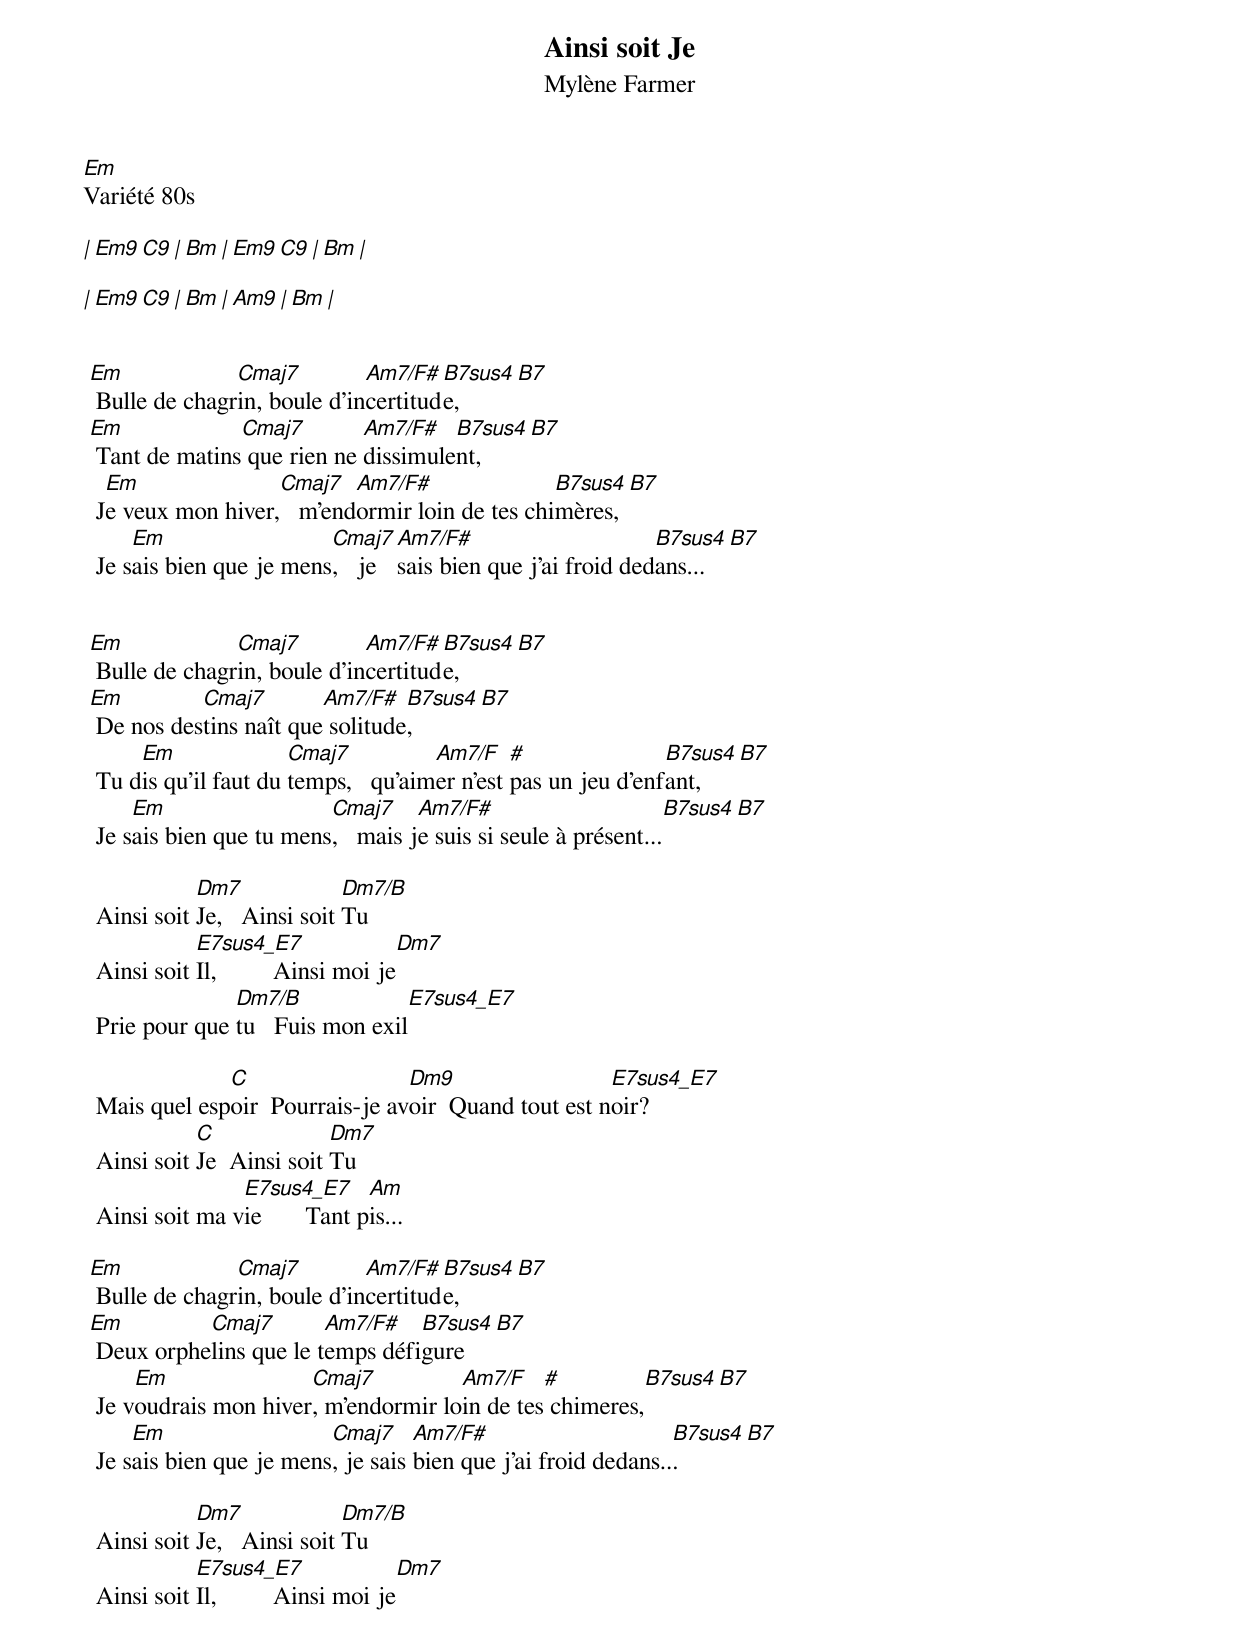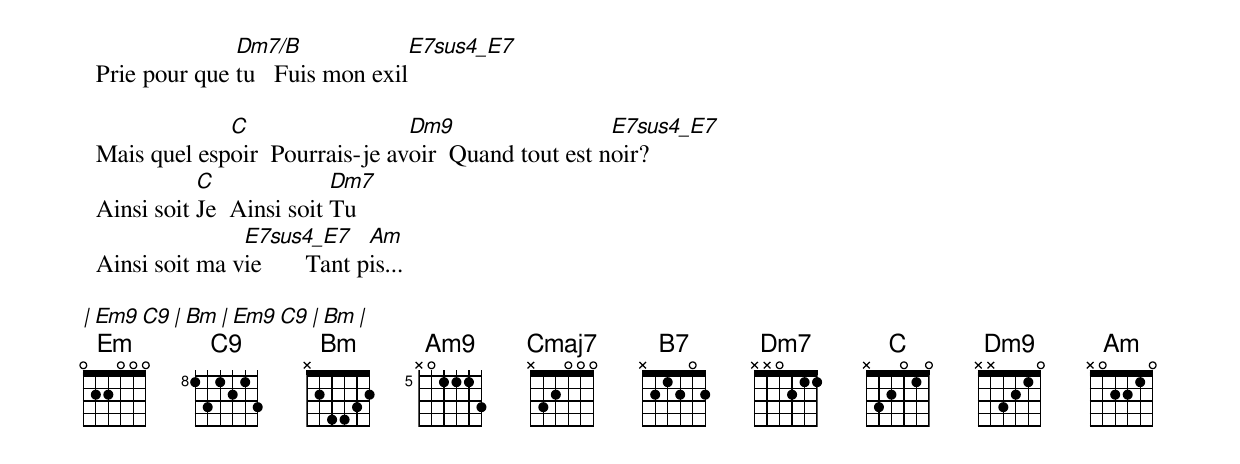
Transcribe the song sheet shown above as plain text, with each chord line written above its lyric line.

Ainsi soit Je
Mylène Farmer
Em
Variété 80s

| Em9    C9   | Bm         | Em9    C9   | Bm         |

| Em9    C9   | Bm         | Am9         | Bm         |


 Em             Cmaj7         Am7/F#  B7sus4  B7
  Bulle de chagrin, boule d'incertitude,
 Em             Cmaj7        Am7/F#   B7sus4  B7
  Tant de matins que rien ne dissimulent,
   Em               Cmaj7   Am7/F#               B7sus4  B7
  Je veux mon hiver,   m'endormir loin de tes chimères,
      Em                  Cmaj7  Am7/F#                      B7sus4  B7
  Je sais bien que je mens,   je sais bien que j'ai froid dedans...


 Em             Cmaj7         Am7/F#  B7sus4  B7
  Bulle de chagrin, boule d'incertitude,
 Em         Cmaj7        Am7/F#   B7sus4  B7
  De nos destins naît que solitude,
      Em               Cmaj7          Am7/F    #               B7sus4  B7
  Tu dis qu'il faut du temps,   qu'aimer n'est pas un jeu d'enfant,
      Em                  Cmaj7     Am7/F#                      B7sus4  B7
  Je sais bien que tu mens,   mais je suis si seule à présent...

             Dm7              Dm7/B
  Ainsi soit Je,   Ainsi soit Tu
             E7sus4_E7               Dm7
  Ainsi soit Il,         Ainsi moi je
                Dm7/B              E7sus4_E7
  Prie pour que tu   Fuis mon exil

               C                  Dm9                  E7sus4_E7
  Mais quel espoir  Pourrais-je avoir  Quand tout est noir?
             C              Dm7
  Ainsi soit Je  Ainsi soit Tu
                 E7sus4_E7      Am
  Ainsi soit ma vie       Tant pis...

 Em             Cmaj7         Am7/F#  B7sus4  B7
  Bulle de chagrin, boule d'incertitude,
 Em         Cmaj7        Am7/F#   B7sus4  B7
  Deux orphelins que le temps défigure
      Em               Cmaj7          Am7/F    #               B7sus4  B7
  Je voudrais mon hiver, m'endormir loin de tes chimeres,
      Em                  Cmaj7     Am7/F#                      B7sus4  B7
  Je sais bien que je mens, je sais bien que j'ai froid dedans...

             Dm7              Dm7/B
  Ainsi soit Je,   Ainsi soit Tu
             E7sus4_E7               Dm7
  Ainsi soit Il,         Ainsi moi je
                Dm7/B              E7sus4_E7
  Prie pour que tu   Fuis mon exil

               C                  Dm9                  E7sus4_E7
  Mais quel espoir  Pourrais-je avoir  Quand tout est noir?
             C              Dm7
  Ainsi soit Je  Ainsi soit Tu
                 E7sus4_E7      Am
  Ainsi soit ma vie       Tant pis...

| Em9    C9   | Bm         | Em9    C9   | Bm         |
